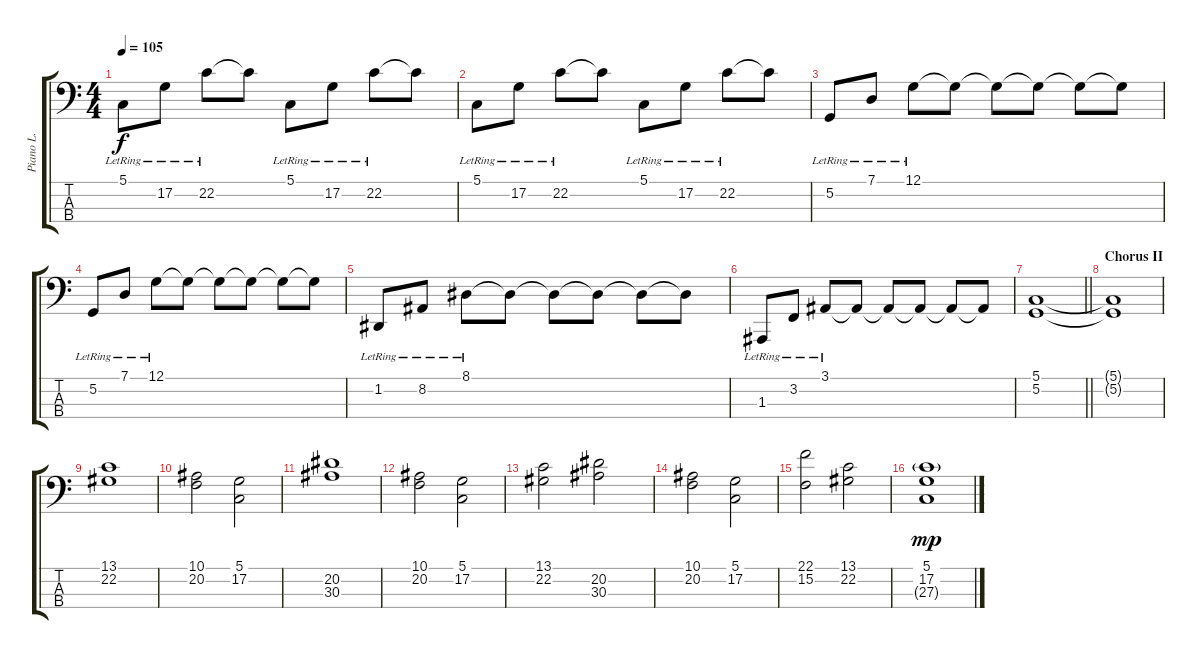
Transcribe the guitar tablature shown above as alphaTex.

\track ("Piano L." "Piano L.") {instrument acousticgrandpiano}
\staff {score tabs}
\tuning (G2 D2 A1 E1) {hide}
\ts (4 4)
\tempo 105
\clef f4
\ks c
5.1{lr}.8{dy f} 17.2{lr}.8 22.2{lr}.8 22.2{t}.8 5.1{lr}.8 17.2{lr}.8 22.2{lr}.8 22.2{t}.8 |
5.1{lr}.8 17.2{lr}.8 22.2{lr}.8 22.2{t}.8 5.1{lr}.8 17.2{lr}.8 22.2{lr}.8 22.2{t}.8 |
5.2{lr}.8 7.1{lr}.8 12.1{lr}.8 12.1{t}.8 12.1{t}.8 12.1{t}.8 12.1{t}.8 12.1{t}.8 |
5.2{lr}.8 7.1{lr}.8 12.1{lr}.8 12.1{t}.8 12.1{t}.8 12.1{t}.8 12.1{t}.8 12.1{t}.8 |
1.2{lr}.8 8.2{lr}.8 8.1{lr}.8 8.1{t}.8 8.1{t}.8 8.1{t}.8 8.1{t}.8 8.1{t}.8 |
1.3{lr}.8 3.2{lr}.8 3.1{lr}.8 3.1{t}.8 3.1{t}.8 3.1{t}.8 3.1{t}.8 3.1{t}.8 |
\barLineRight lightlight
(5.1 5.2).1 |
\section ("" "Chorus II")
(5.1{t} 5.2{t}).1 |
(13.1 22.2).1 |
(10.1 20.2).2 (5.1 17.2).2 |
(20.2 30.3).1 |
(10.1 20.2).2 (5.1 17.2).2 |
(13.1 22.2).2 (20.2 30.3).2 |
(10.1 20.2).2 (5.1 17.2).2 |
(22.1 15.2).2 (13.1 22.2).2 |
(5.1 17.2 27.3{g}).1{dy mp}
